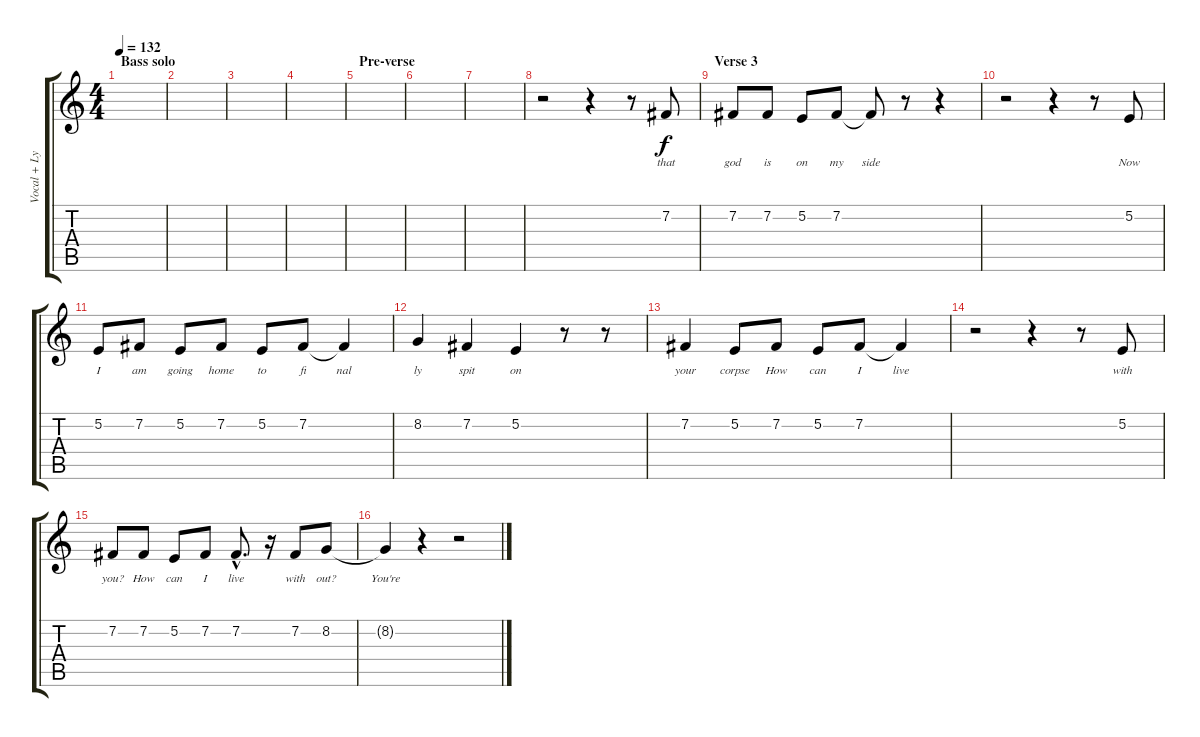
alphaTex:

\track ("Vocal + Lyrics" "Vocal + Ly") {instrument flute}
\staff {score tabs}
\tuning (E4 B3 G3 D3 A2 E2) {hide}
\ts (4 4)
\section ("" "Bass solo")
\tempo 132
\clef g2
\ks c
|
|
|
|
\section ("" "Pre-verse")
|
|
|
r.2 r.4 r.8 7.2.8{lyrics (0 "that") lyrics (1 "") lyrics (2 "") lyrics (3 "") lyrics (4 "")} |
\section ("" "Verse 3")
7.2.8{lyrics (0 "god") lyrics (1 "") lyrics (2 "") lyrics (3 "") lyrics (4 "")} 7.2.8{lyrics (0 "is") lyrics (1 "") lyrics (2 "") lyrics (3 "") lyrics (4 "")} 5.2.8{lyrics (0 "on") lyrics (1 "") lyrics (2 "") lyrics (3 "") lyrics (4 "")} 7.2.8{lyrics (0 "my") lyrics (1 "") lyrics (2 "") lyrics (3 "") lyrics (4 "")} 7.2{t}.8{lyrics (0 "side") lyrics (1 "") lyrics (2 "") lyrics (3 "") lyrics (4 "")} r.8 r.4 |
r.2 r.4 r.8 5.2.8{lyrics (0 "Now") lyrics (1 "") lyrics (2 "") lyrics (3 "") lyrics (4 "")} |
5.2.8{lyrics (0 "I") lyrics (1 "") lyrics (2 "") lyrics (3 "") lyrics (4 "")} 7.2.8{lyrics (0 "am") lyrics (1 "") lyrics (2 "") lyrics (3 "") lyrics (4 "")} 5.2.8{lyrics (0 "going") lyrics (1 "") lyrics (2 "") lyrics (3 "") lyrics (4 "")} 7.2.8{lyrics (0 "home") lyrics (1 "") lyrics (2 "") lyrics (3 "") lyrics (4 "")} 5.2.8{lyrics (0 "to") lyrics (1 "") lyrics (2 "") lyrics (3 "") lyrics (4 "")} 7.2.8{lyrics (0 "fi") lyrics (1 "") lyrics (2 "") lyrics (3 "") lyrics (4 "")} 7.2{t}.4{lyrics (0 "nal") lyrics (1 "") lyrics (2 "") lyrics (3 "") lyrics (4 "")} |
8.2.4{lyrics (0 "ly") lyrics (1 "") lyrics (2 "") lyrics (3 "") lyrics (4 "")} 7.2.4{lyrics (0 "spit") lyrics (1 "") lyrics (2 "") lyrics (3 "") lyrics (4 "")} 5.2.4{lyrics (0 "on") lyrics (1 "") lyrics (2 "") lyrics (3 "") lyrics (4 "")} r.8 r.8 |
7.2.4{lyrics (0 "your") lyrics (1 "") lyrics (2 "") lyrics (3 "") lyrics (4 "")} 5.2.8{lyrics (0 "corpse") lyrics (1 "") lyrics (2 "") lyrics (3 "") lyrics (4 "")} 7.2.8{lyrics (0 "How") lyrics (1 "") lyrics (2 "") lyrics (3 "") lyrics (4 "")} 5.2.8{lyrics (0 "can") lyrics (1 "") lyrics (2 "") lyrics (3 "") lyrics (4 "")} 7.2.8{lyrics (0 "I") lyrics (1 "") lyrics (2 "") lyrics (3 "") lyrics (4 "")} 7.2{t}.4{lyrics (0 "live") lyrics (1 "") lyrics (2 "") lyrics (3 "") lyrics (4 "")} |
r.2 r.4 r.8 5.2.8{lyrics (0 "with") lyrics (1 "") lyrics (2 "") lyrics (3 "") lyrics (4 "")} |
7.2.8{lyrics (0 "you?") lyrics (1 "") lyrics (2 "") lyrics (3 "") lyrics (4 "")} 7.2.8{lyrics (0 "How") lyrics (1 "") lyrics (2 "") lyrics (3 "") lyrics (4 "")} 5.2.8{lyrics (0 "can") lyrics (1 "") lyrics (2 "") lyrics (3 "") lyrics (4 "")} 7.2.8{lyrics (0 "I") lyrics (1 "") lyrics (2 "") lyrics (3 "") lyrics (4 "")} 7.2{hac}.8{d lyrics (0 "live") lyrics (1 "") lyrics (2 "") lyrics (3 "") lyrics (4 "")} r.16 7.2.8{lyrics (0 "with") lyrics (1 "") lyrics (2 "") lyrics (3 "") lyrics (4 "")} 8.2.8{lyrics (0 "out?") lyrics (1 "") lyrics (2 "") lyrics (3 "") lyrics (4 "")} |
8.2{t}.4{lyrics (0 "You're") lyrics (1 "") lyrics (2 "") lyrics (3 "") lyrics (4 "")} r.4 r.2
